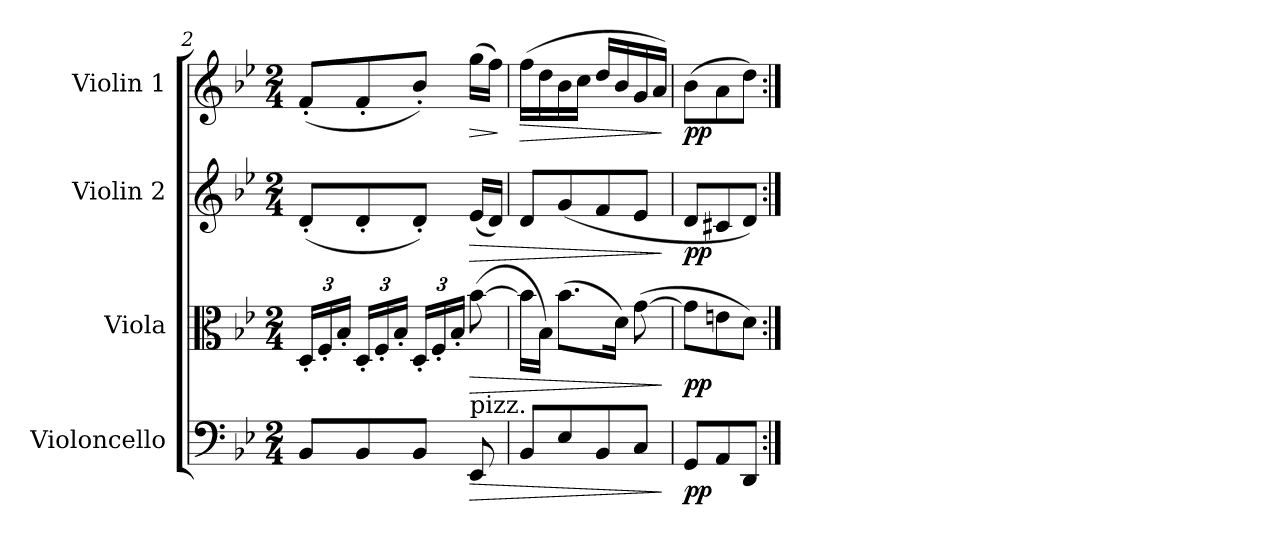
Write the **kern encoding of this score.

**kern	**dynam	**kern	**dynam	**kern	**dynam	**kern	**dynam
*part4	*part4	*part3	*part3	*part2	*part2	*part1	*part1
*staff4	*staff4	*staff3	*staff3	*staff2	*staff2	*staff1	*staff1
*I"Violoncello	*	*I"Viola	*	*I"Violin 2	*	*I"Violin 1	*
*I'Vc	*	*I'Vla	*	*I'Vln	*	*I'Vln	*
*clefF4	*	*clefC3	*	*clefG2	*	*clefG2	*
*k[b-e-]	*	*k[b-e-]	*	*k[b-e-]	*	*k[b-e-]	*
*M2/4	*	*M2/4	*	*M2/4	*	*M2/4	*
*	*	*Xbrackettup	*	*	*	*	*
=2	=2	=2	=2	=2	=2	=2	=2
8BB-/L	.	24D'/LL	.	(8d'/L	.	(8f'/L	.
.	.	24F'/	.	.	.	.	.
.	.	24B-'/JJ	.	.	.	.	.
8BB-/	.	24D'/LL	.	8d'/	.	8f'/	.
.	.	24F'/	.	.	.	.	.
.	.	24B-'/JJ	.	.	.	.	.
8BB-/J	.	24D'/LL	.	8d'/J)	.	8b-'/J)	.
.	.	24F'/	.	.	.	.	.
.	.	24B-'/JJ	.	.	.	.	.
!LO:TX:a:t=pizz.	!	!	!	!	!	!	!
!	!LO:HP:b	!	!LO:HP:b	!	!LO:HP:b	!	!LO:HP:b
8EE-/	>	([8b-\	>	(16e-/LL	>	(16gg\LL	>
.	.	.	.	16d/JJ)	.	16ff\JJ)	.
.	.	.	.	.	.	.	]
=3	=3	=3	=3	=3	=3	=3	=3
!	!	!	!	!	!	!	!LO:HP:b
8BB-/L	.	16b-\LL]	.	8d/L	.	(16ff\LL	>
.	.	16B-\JJ)	.	.	.	16dd\	.
8E-/	.	(8.b-\L	.	(8g/	.	16b-\	.
.	.	.	.	.	.	16cc\JJ	.
8BB-/	.	.	.	8f/	.	16dd/LL	.
.	.	16d\Jk)	.	.	.	16b-/	.
8C/J	.	([8g\	.	8e-/J	.	16g/	.
.	.	.	.	.	.	16a/JJ)	.
.	]	.	]	.	]	.	]
=4	=4	=4	=4	=4	=4	=4	=4
!	!LO:DY:b	!	!LO:DY:b	!	!LO:DY:b	!	!LO:DY:b
8GG/L	pp	8g\L]	pp	8d/L	pp	(8b-\L	pp
8AA/	.	8en\	.	8c#X/	.	8a\	.
8DD/J	.	8d\J)	.	8d/J)	.	8dd\J)	.
=:|!	=:|!	=:|!	=:|!	=:|!	=:|!	=:|!	=:|!
*-	*-	*-	*-	*-	*-	*-	*-
